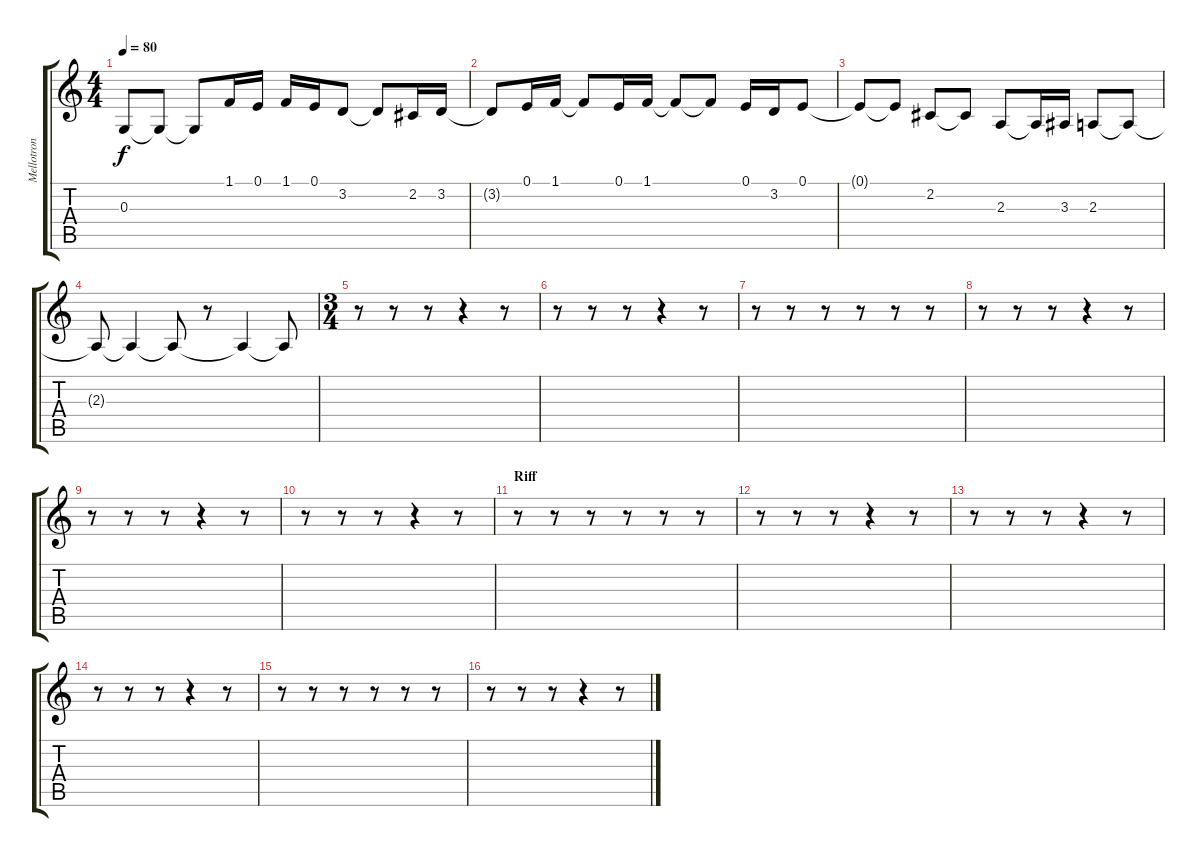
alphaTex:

\track ("Mellotron     " "Mellotron ") {instrument clavinet}
\staff {score tabs}
\tuning (E4 B3 G3 D3 A2 E2) {hide}
\ts (4 4)
\tempo 80
\clef g2
\ks c
0.3.8{dy f} 0.3{t}.8 0.3{t}.8 1.1.16 0.1.16 1.1.16 0.1.16 3.2.8 3.2{t}.8 2.2.16 3.2.16 |
3.2{t}.8 0.1.16 1.1.16 1.1{t}.8 0.1.16 1.1.16 1.1{t}.8 1.1{t}.8 0.1.16 3.2.16 0.1.8 |
0.1{t}.8 0.1{t}.8 2.2.8 2.2{t}.8 2.3.8 2.3{t}.16 3.3.16 2.3.8 2.3{t}.8 |
2.3{t}.8 2.3{t}.4 2.3{t}.8 r.8 2.3{t}.4 2.3{t}.8 |
\ts (3 4)
r.8 r.8 r.8 r.4 r.8 |
r.8 r.8 r.8 r.4 r.8 |
r.8 r.8 r.8 r.8 r.8 r.8 |
r.8 r.8 r.8 r.4 r.8 |
r.8 r.8 r.8 r.4 r.8 |
r.8 r.8 r.8 r.4 r.8 |
\section ("" "Riff")
r.8 r.8 r.8 r.8 r.8 r.8 |
r.8 r.8 r.8 r.4 r.8 |
r.8 r.8 r.8 r.4 r.8 |
r.8 r.8 r.8 r.4 r.8 |
r.8 r.8 r.8 r.8 r.8 r.8 |
r.8 r.8 r.8 r.4 r.8
